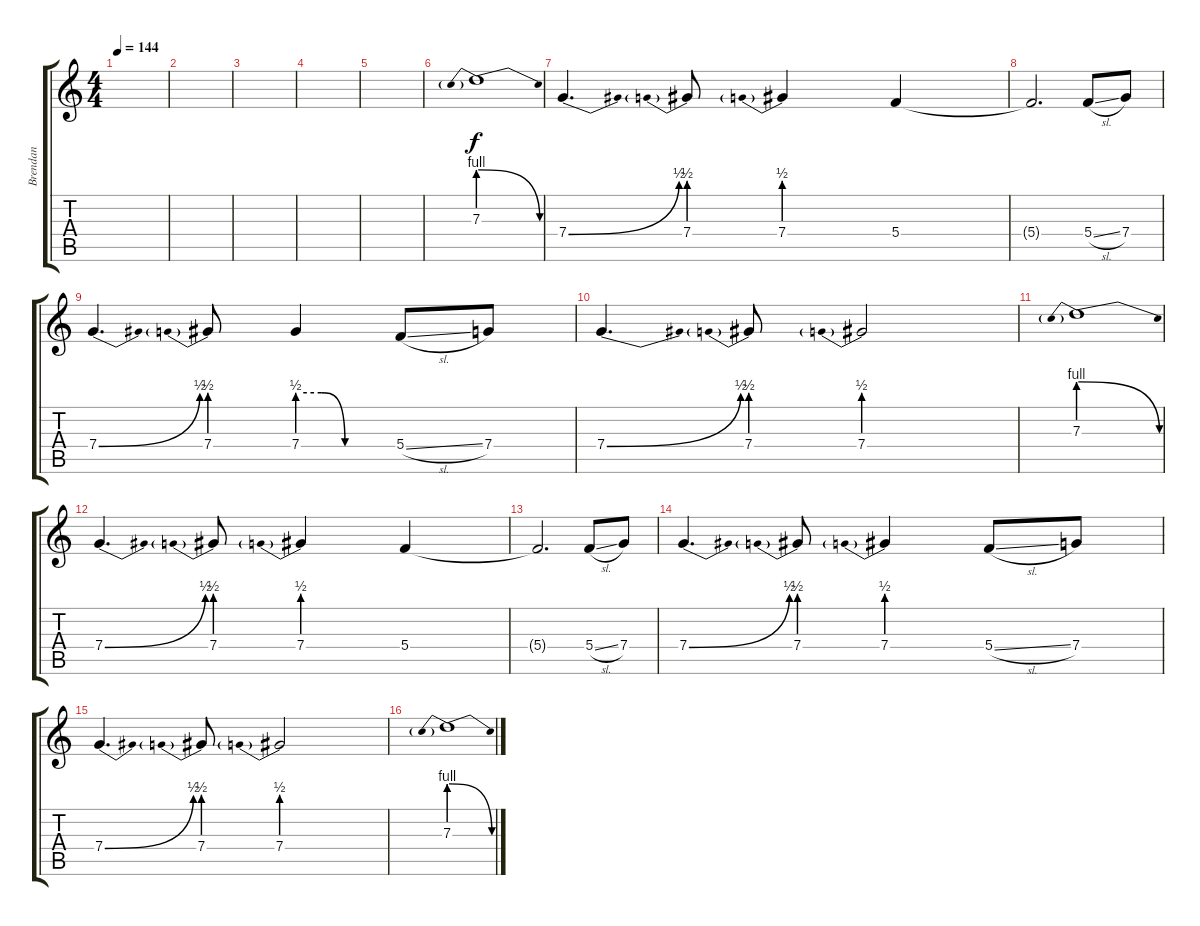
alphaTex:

\track ("Brendan" "Brendan") {instrument distortionguitar}
\staff {score tabs}
\tuning (D4 A3 F3 C3 G2 C2) {hide}
\ts (4 4)
\tempo 144
\clef g2
\ks c
|
|
|
|
|
7.3{be (prebendrelease 0 4 60 0)}.1{volume 12} |
7.4{be (bend 0 0 60 2)}.4{d} 7.4{be (prebend 0 2 60 2)}.8 7.4{be (prebend 0 2 60 2)}.4 5.4.4 |
5.4{t}.2{d} 5.4{sl}.8 7.4.8 |
7.4{be (bend 0 0 60 2)}.4{d} 7.4{be (prebend 0 2 60 2)}.8 7.4{be (custom 0 2 15 2 30 0 60 0)}.4 5.4{sl}.8 7.4.8 |
7.4{be (bend 0 0 60 2)}.4{d} 7.4{be (prebend 0 2 60 2)}.8 7.4{be (prebend 0 2 60 2)}.2 |
7.3{be (prebendrelease 0 4 60 0)}.1 |
7.4{be (bend 0 0 60 2)}.4{d} 7.4{be (prebend 0 2 60 2)}.8 7.4{be (prebend 0 2 60 2)}.4 5.4.4 |
5.4{t}.2{d} 5.4{sl}.8 7.4.8 |
7.4{be (bend 0 0 60 2)}.4{d} 7.4{be (prebend 0 2 60 2)}.8 7.4{be (prebend 0 2 60 2)}.4 5.4{sl}.8 7.4.8 |
7.4{be (bend 0 0 60 2)}.4{d} 7.4{be (prebend 0 2 60 2)}.8 7.4{be (prebend 0 2 60 2)}.2 |
7.3{be (prebendrelease 0 4 60 0)}.1
